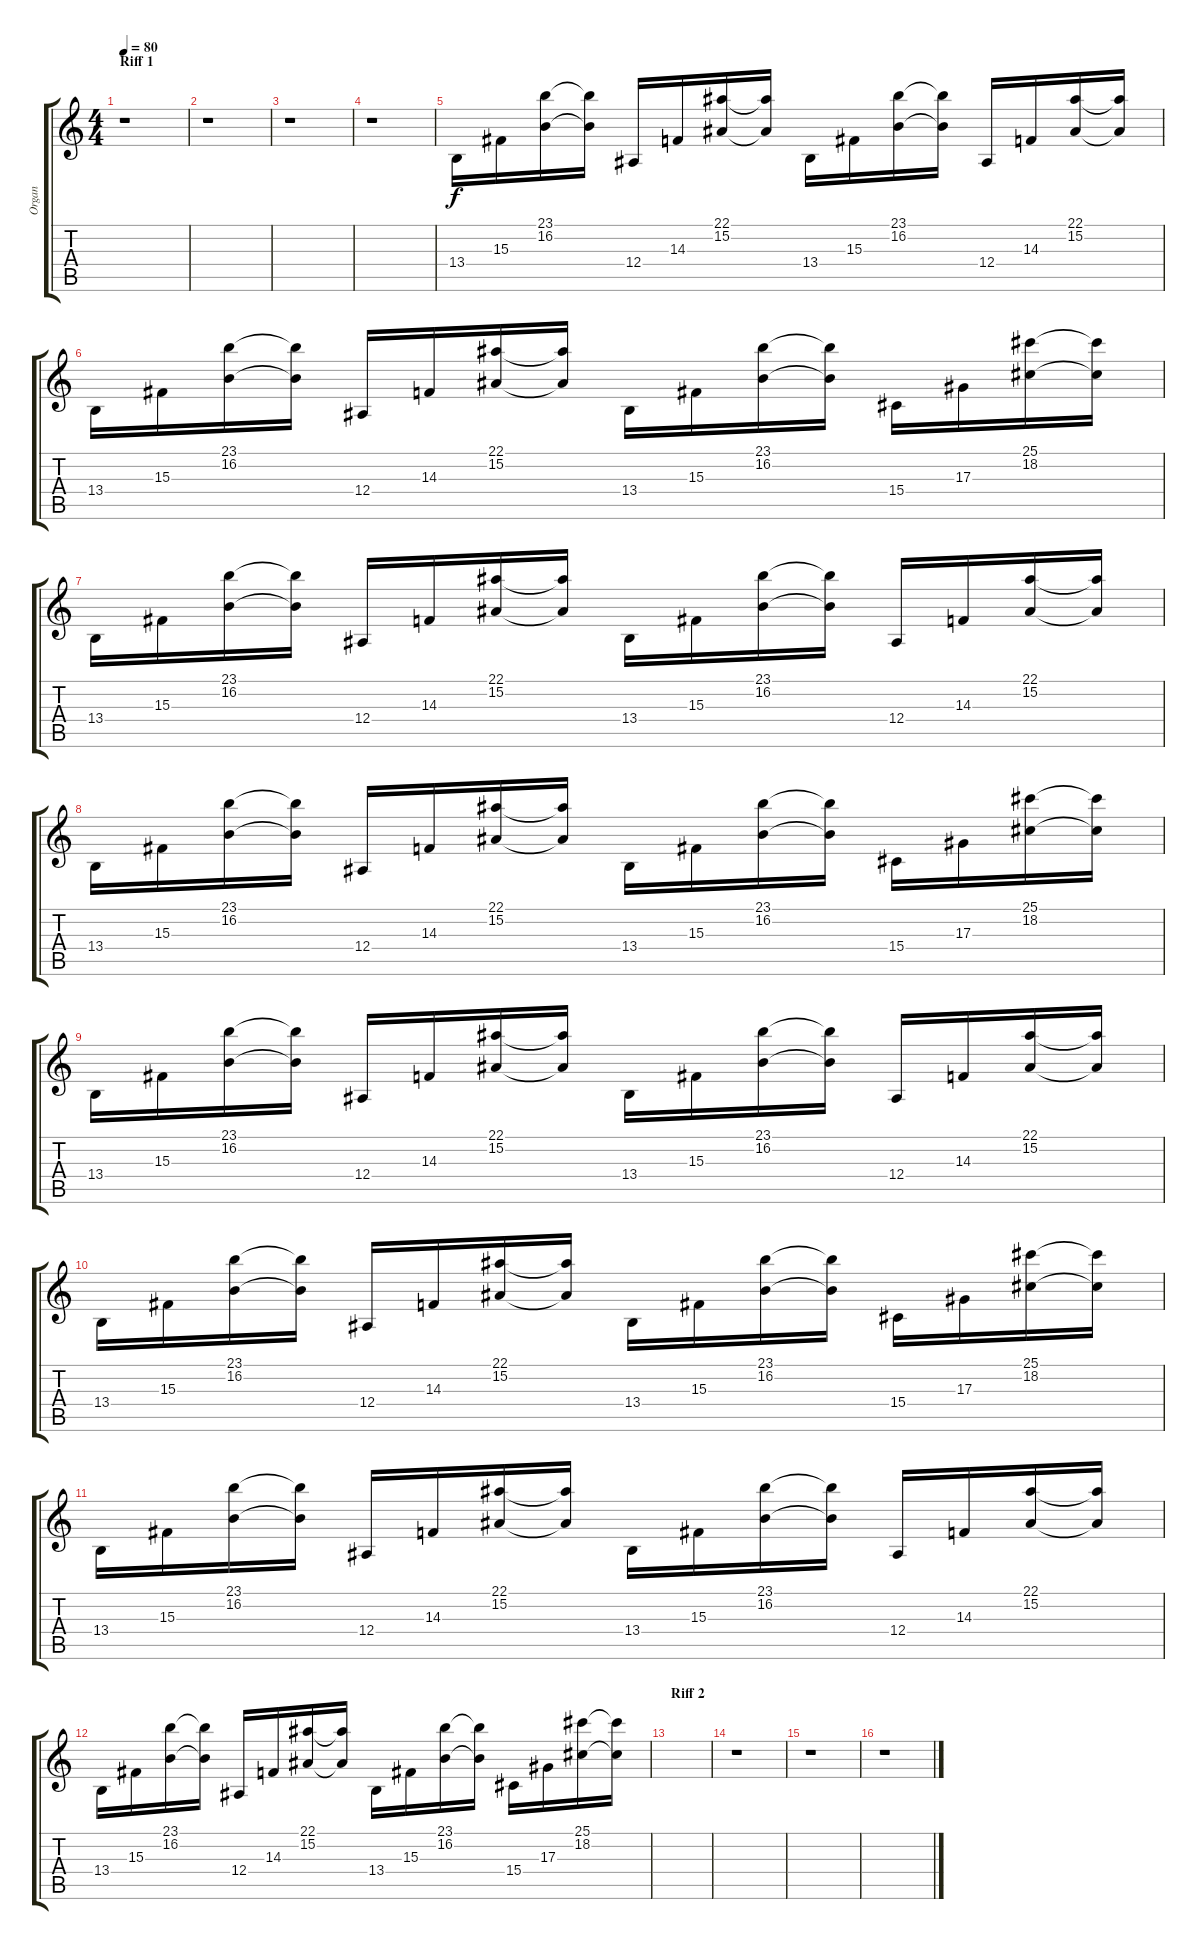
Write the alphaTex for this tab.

\track ("Organ" "Organ") {instrument stringensemble1}
\staff {score tabs}
\tuning (C4 G3 Eb3 Bb2 F2 C2) {hide}
\ts (4 4)
\section ("" "Riff 1")
\tempo 80
\clef g2
\ks c
r.1{dy f instrument stringensemble1} |
r.1 |
r.1 |
r.1 |
13.4.16 15.3.16 (23.1 16.2).16 (23.1{t} 16.2{t}).16 12.4.16 14.3.16 (22.1 15.2).16 (22.1{t} 15.2{t}).16 13.4.16 15.3.16 (23.1 16.2).16 (23.1{t} 16.2{t}).16 12.4.16 14.3.16 (22.1 15.2).16 (22.1{t} 15.2{t}).16 |
13.4.16 15.3.16 (23.1 16.2).16 (23.1{t} 16.2{t}).16 12.4.16 14.3.16 (22.1 15.2).16 (22.1{t} 15.2{t}).16 13.4.16 15.3.16 (23.1 16.2).16 (23.1{t} 16.2{t}).16 15.4.16 17.3.16 (25.1 18.2).16 (25.1{t} 18.2{t}).16 |
13.4.16 15.3.16 (23.1 16.2).16 (23.1{t} 16.2{t}).16 12.4.16 14.3.16 (22.1 15.2).16 (22.1{t} 15.2{t}).16 13.4.16 15.3.16 (23.1 16.2).16 (23.1{t} 16.2{t}).16 12.4.16 14.3.16 (22.1 15.2).16 (22.1{t} 15.2{t}).16 |
13.4.16 15.3.16 (23.1 16.2).16 (23.1{t} 16.2{t}).16 12.4.16 14.3.16 (22.1 15.2).16 (22.1{t} 15.2{t}).16 13.4.16 15.3.16 (23.1 16.2).16 (23.1{t} 16.2{t}).16 15.4.16 17.3.16 (25.1 18.2).16 (25.1{t} 18.2{t}).16 |
13.4.16 15.3.16 (23.1 16.2).16 (23.1{t} 16.2{t}).16 12.4.16 14.3.16 (22.1 15.2).16 (22.1{t} 15.2{t}).16 13.4.16 15.3.16 (23.1 16.2).16 (23.1{t} 16.2{t}).16 12.4.16 14.3.16 (22.1 15.2).16 (22.1{t} 15.2{t}).16 |
13.4.16 15.3.16 (23.1 16.2).16 (23.1{t} 16.2{t}).16 12.4.16 14.3.16 (22.1 15.2).16 (22.1{t} 15.2{t}).16 13.4.16 15.3.16 (23.1 16.2).16 (23.1{t} 16.2{t}).16 15.4.16 17.3.16 (25.1 18.2).16 (25.1{t} 18.2{t}).16 |
13.4.16 15.3.16 (23.1 16.2).16 (23.1{t} 16.2{t}).16 12.4.16 14.3.16 (22.1 15.2).16 (22.1{t} 15.2{t}).16 13.4.16 15.3.16 (23.1 16.2).16 (23.1{t} 16.2{t}).16 12.4.16 14.3.16 (22.1 15.2).16 (22.1{t} 15.2{t}).16 |
13.4.16 15.3.16 (23.1 16.2).16 (23.1{t} 16.2{t}).16 12.4.16 14.3.16 (22.1 15.2).16 (22.1{t} 15.2{t}).16 13.4.16 15.3.16 (23.1 16.2).16 (23.1{t} 16.2{t}).16 15.4.16 17.3.16 (25.1 18.2).16 (25.1{t} 18.2{t}).16 |
\section ("" "Riff 2")
|
r.1 |
r.1 |
r.1
